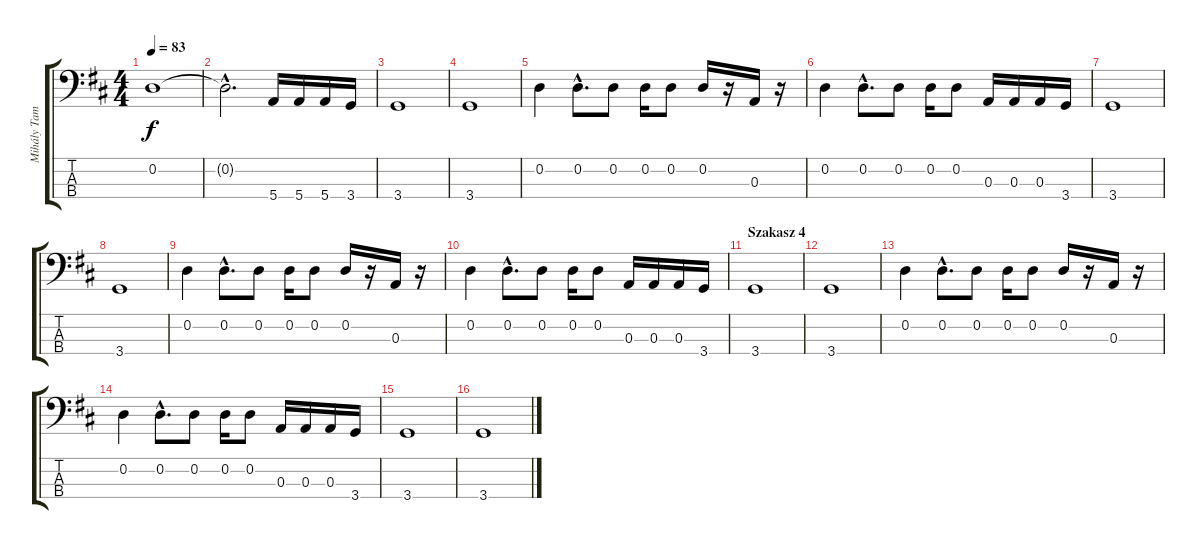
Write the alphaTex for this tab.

\track ("Mihály Tamás \"Misi\" Basszus" "Mihály Tam") {instrument electricbassfinger}
\staff {score tabs}
\tuning (G2 D2 A1 E1) {hide}
\ts (4 4)
\tempo 83
\clef f4
\ks d
0.2.1{dy f} |
0.2{hac t}.2{d} 5.4.16 5.4.16 5.4.16 3.4.16 |
3.4.1 |
3.4.1 |
0.2.4 0.2{hac}.8{d} 0.2.8 0.2.16 0.2.8 0.2.16 r.16 0.3.16 r.16 |
0.2.4 0.2{hac}.8{d} 0.2.8 0.2.16 0.2.8 0.3.16 0.3.16 0.3.16 3.4.16 |
3.4.1 |
3.4.1 |
0.2.4 0.2{hac}.8{d} 0.2.8 0.2.16 0.2.8 0.2.16 r.16 0.3.16 r.16 |
0.2.4 0.2{hac}.8{d} 0.2.8 0.2.16 0.2.8 0.3.16 0.3.16 0.3.16 3.4.16 |
\section ("" "Szakasz 4")
3.4.1 |
3.4.1 |
0.2.4 0.2{hac}.8{d} 0.2.8 0.2.16 0.2.8 0.2.16 r.16 0.3.16 r.16 |
0.2.4 0.2{hac}.8{d} 0.2.8 0.2.16 0.2.8 0.3.16 0.3.16 0.3.16 3.4.16 |
3.4.1 |
3.4.1
